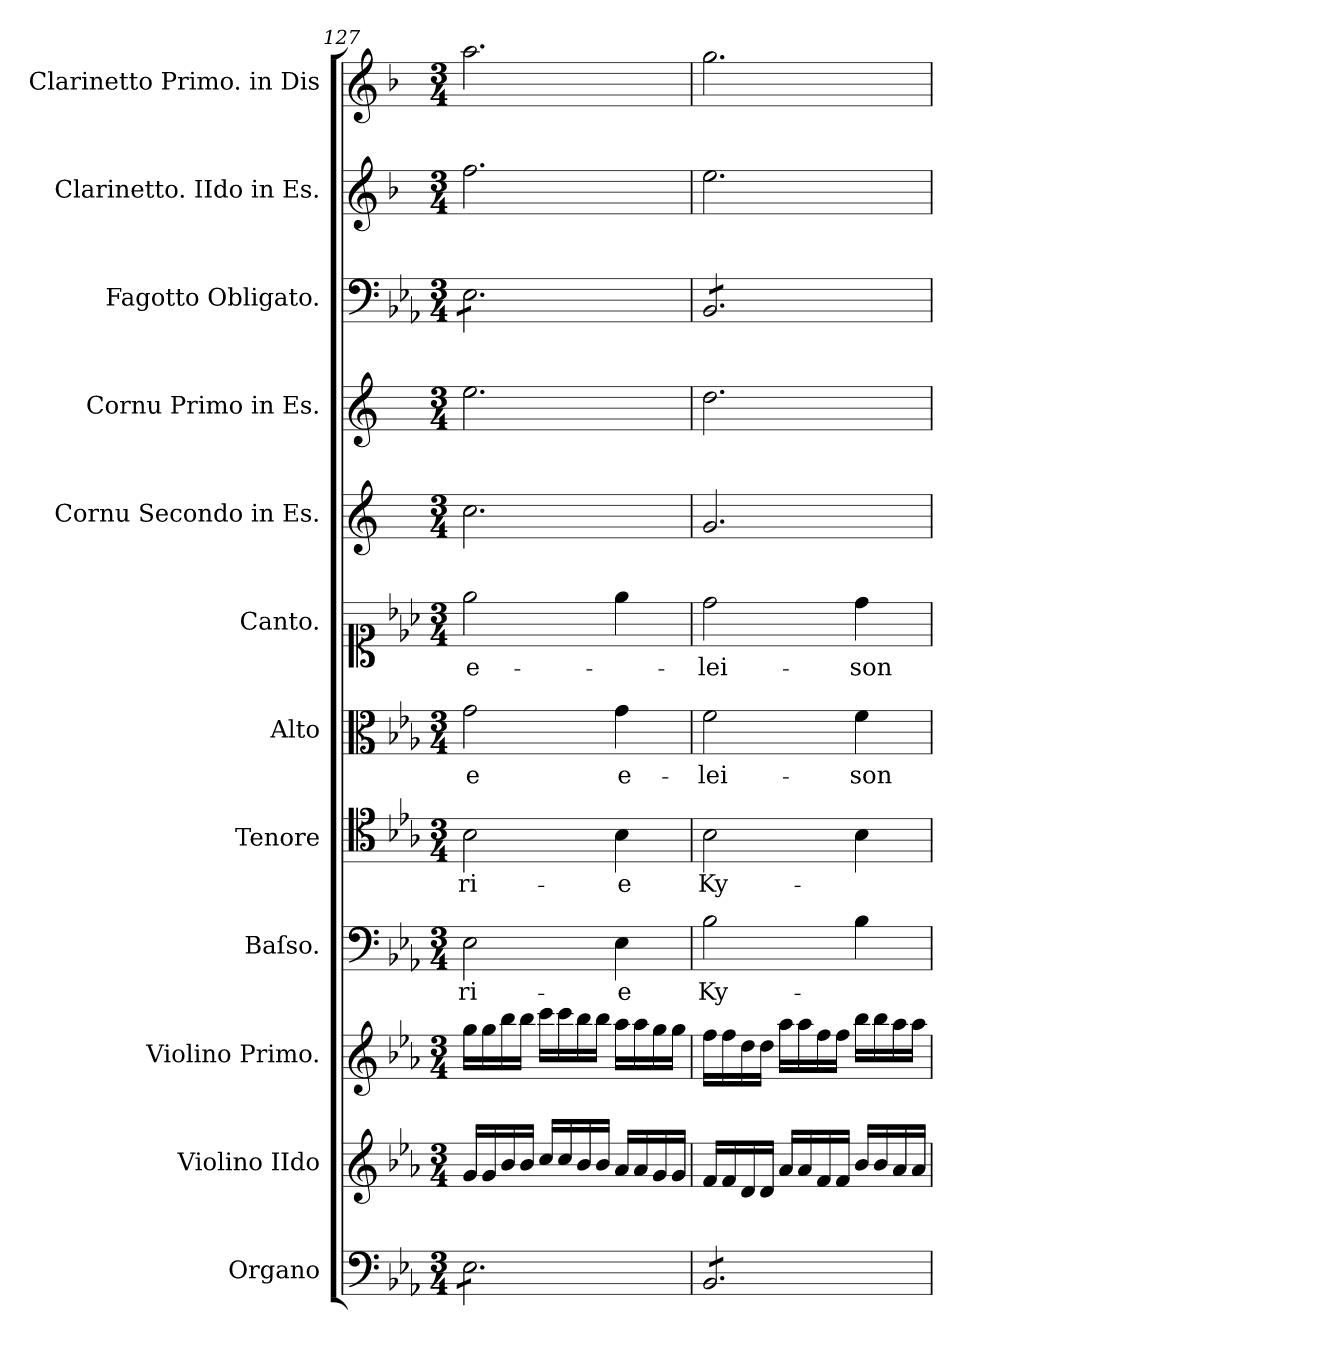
**kern	**kern	**kern	**kern	**text	**kern	**text	**kern	**text	**kern	**text	**kern	**kern	**kern	**kern	**kern
*part12	*part11	*part10	*part9	*part9	*part8	*part8	*part7	*part7	*part6	*part6	*part5	*part4	*part3	*part2	*part1
*staff12	*staff11	*staff10	*staff9	*staff9	*staff8	*staff8	*staff7	*staff7	*staff6	*staff6	*staff5	*staff4	*staff3	*staff2	*staff1
*I"Organo	*I"Violino IIdo	*I"Violino Primo.	*I"Baſso.	*	*I"Tenore	*	*I"Alto	*	*I"Canto.	*	*I"Cornu Secondo in Es.	*I"Cornu Primo in Es.	*I"Fagotto Obligato.	*I"Clarinetto. IIdo in Es.	*I"Clarinetto Primo. in Dis
*I'org	*I'vl II	*I'vl I	*I'B	*	*I'T	*	*I'A	*	*	*	*I'cor 2 in E♭	*I'cor 1 in E♭	*I'fag	*I'cl 2 in E♭	*I'cl 2 in E♭
*clefF4	*clefG2	*clefG2	*clefF4	*	*clefC4	*	*clefC3	*	*clefC1	*	*clefG2	*clefG2	*clefF4	*clefG2	*clefG2
*	*	*	*	*	*	*	*	*	*	*	*ITrd5c9	*ITrd5c9	*	*ITrd1c2	*ITrd1c2
*k[b-e-a-]	*k[b-e-a-]	*k[b-e-a-]	*k[b-e-a-]	*	*k[b-e-a-]	*	*k[b-e-a-]	*	*k[b-e-a-]	*	*k[b-e-a-]	*k[b-e-a-]	*k[b-e-a-]	*k[b-e-a-]	*k[b-e-a-]
*M3/4	*M3/4	*M3/4	*M3/4	*	*M3/4	*	*M3/4	*	*M3/4	*	*M3/4	*M3/4	*M3/4	*M3/4	*M3/4
=127	=127	=127	=127	=127	=127	=127	=127	=127	=127	=127	=127	=127	=127	=127	=127
*tremolo	*	*	*	*	*	*	*	*	*	*	*	*	*	*	*
*	*	*	*	*	*	*	*	*	*	*	*	*	*tremolo	*	*
8E-\L	16g/LL	16gg\LL	2E-\	-ri-	2B-\	-ri-	2g\	-e	2ee-\	-e-	2.e-\	2.g\	8E-\L	2.ee-\	2.gg\
.	16g/	16gg\	.	.	.	.	.	.	.	.	.	.	.	.	.
8E-\	16b-/	16bb-\	.	.	.	.	.	.	.	.	.	.	8E-\	.	.
.	16b-/JJ	16bb-\JJ	.	.	.	.	.	.	.	.	.	.	.	.	.
8E-\	16cc/LL	16ccc\LL	.	.	.	.	.	.	.	.	.	.	8E-\	.	.
.	16cc/	16ccc\	.	.	.	.	.	.	.	.	.	.	.	.	.
8E-\	16b-/	16bb-\	.	.	.	.	.	.	.	.	.	.	8E-\	.	.
.	16b-/JJ	16bb-\JJ	.	.	.	.	.	.	.	.	.	.	.	.	.
8E-\	16a-/LL	16aa-\LL	4E-\	-e	4B-\	-e	4g\	e-	4ee-\	.	.	.	8E-\	.	.
.	16a-/	16aa-\	.	.	.	.	.	.	.	.	.	.	.	.	.
8E-\J	16g/	16gg\	.	.	.	.	.	.	.	.	.	.	8E-\J	.	.
.	16g/JJ	16gg\JJ	.	.	.	.	.	.	.	.	.	.	.	.	.
=128	=128	=128	=128	=128	=128	=128	=128	=128	=128	=128	=128	=128	=128	=128	=128
8BB-/L	16f/LL	16ff\LL	2B-\	Ky-	2B-\	Ky-	2f\	-lei-	2dd\	-lei-	2.B-/	2.f\	8BB-/L	2.dd\	2.ff\
.	16f/	16ff\	.	.	.	.	.	.	.	.	.	.	.	.	.
8BB-/	16d/	16dd\	.	.	.	.	.	.	.	.	.	.	8BB-/	.	.
.	16d/JJ	16dd\JJ	.	.	.	.	.	.	.	.	.	.	.	.	.
8BB-/	16a-/LL	16aa-\LL	.	.	.	.	.	.	.	.	.	.	8BB-/	.	.
.	16a-/	16aa-\	.	.	.	.	.	.	.	.	.	.	.	.	.
8BB-/	16f/	16ff\	.	.	.	.	.	.	.	.	.	.	8BB-/	.	.
.	16f/JJ	16ff\JJ	.	.	.	.	.	.	.	.	.	.	.	.	.
8BB-/	16b-/LL	16bb-\LL	4B-\	.	4B-\	.	4f\	-son	4dd\	-son	.	.	8BB-/	.	.
.	16b-/	16bb-\	.	.	.	.	.	.	.	.	.	.	.	.	.
8BB-/J	16a-/	16aa-\	.	.	.	.	.	.	.	.	.	.	8BB-/J	.	.
*	*	*	*	*	*	*	*	*	*	*	*	*	*Xtremolo	*	*
*Xtremolo	*	*	*	*	*	*	*	*	*	*	*	*	*	*	*
.	16a-/JJ	16aa-\JJ	.	.	.	.	.	.	.	.	.	.	.	.	.
=	=	=	=	=	=	=	=	=	=	=	=	=	=	=	=
*-	*-	*-	*-	*-	*-	*-	*-	*-	*-	*-	*-	*-	*-	*-	*-
